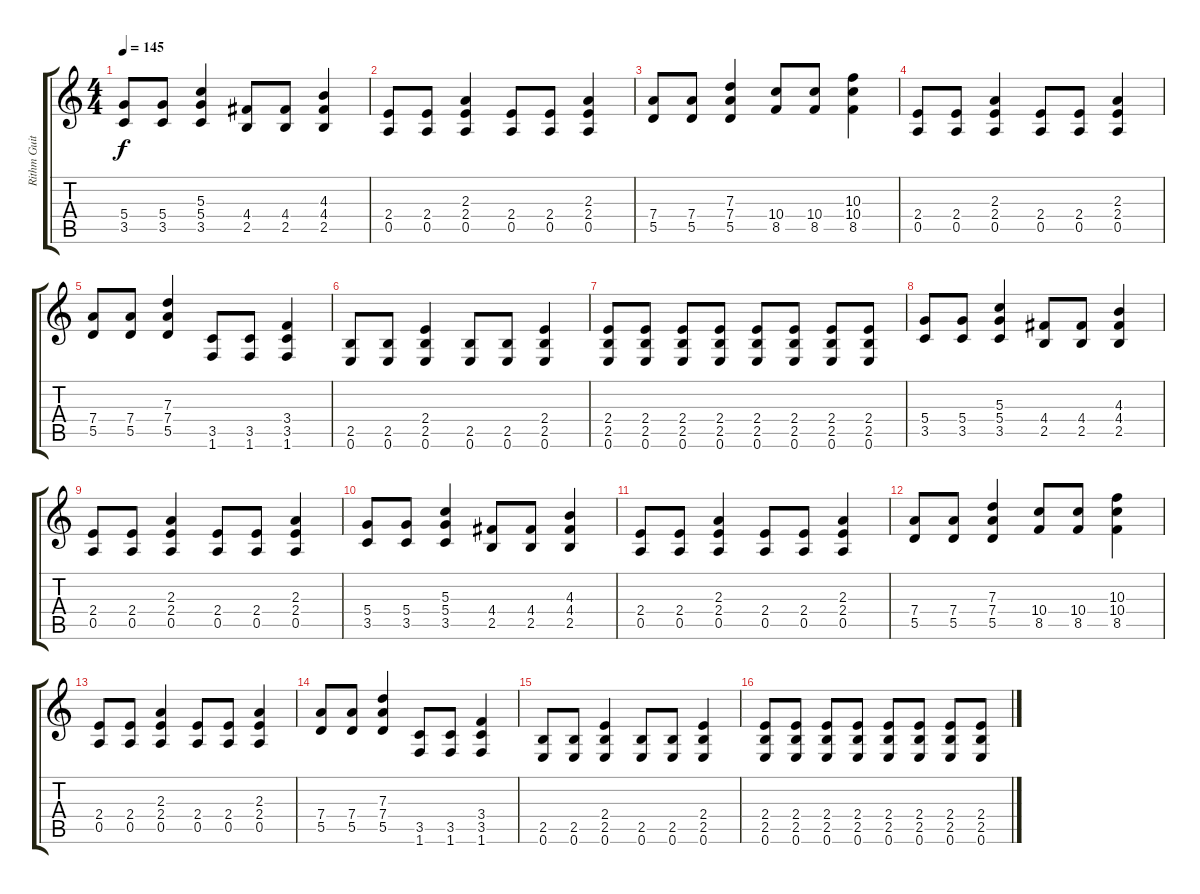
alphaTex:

\track ("Rithm Guitar" "Rithm Guit") {instrument overdrivenguitar}
\staff {score tabs}
\tuning (E4 B3 G3 D3 A2 E2) {hide}
\ts (4 4)
\tempo 145
\clef g2
\ks c
(5.4 3.5).8{dy f} (5.4 3.5).8 (5.3 5.4 3.5).4 (4.4 2.5).8 (4.4 2.5).8 (4.3 4.4 2.5).4 |
(2.4 0.5).8 (2.4 0.5).8 (2.3 2.4 0.5).4 (2.4 0.5).8 (2.4 0.5).8 (2.3 2.4 0.5).4 |
(7.4 5.5).8 (7.4 5.5).8 (7.3 7.4 5.5).4 (10.4 8.5).8 (10.4 8.5).8 (10.3 10.4 8.5).4 |
(2.4 0.5).8 (2.4 0.5).8 (2.3 2.4 0.5).4 (2.4 0.5).8 (2.4 0.5).8 (2.3 2.4 0.5).4 |
(7.4 5.5).8 (7.4 5.5).8 (7.3 7.4 5.5).4 (3.5 1.6).8 (3.5 1.6).8 (3.4 3.5 1.6).4 |
(2.5 0.6).8 (2.5 0.6).8 (2.4 2.5 0.6).4 (2.5 0.6).8 (2.5 0.6).8 (2.4 2.5 0.6).4 |
(2.4 2.5 0.6).8 (2.4 2.5 0.6).8 (2.4 2.5 0.6).8 (2.4 2.5 0.6).8 (2.4 2.5 0.6).8 (2.4 2.5 0.6).8 (2.4 2.5 0.6).8 (2.4 2.5 0.6).8 |
(5.4 3.5).8 (5.4 3.5).8 (5.3 5.4 3.5).4 (4.4 2.5).8 (4.4 2.5).8 (4.3 4.4 2.5).4 |
(2.4 0.5).8 (2.4 0.5).8 (2.3 2.4 0.5).4 (2.4 0.5).8 (2.4 0.5).8 (2.3 2.4 0.5).4 |
(5.4 3.5).8 (5.4 3.5).8 (5.3 5.4 3.5).4 (4.4 2.5).8 (4.4 2.5).8 (4.3 4.4 2.5).4 |
(2.4 0.5).8 (2.4 0.5).8 (2.3 2.4 0.5).4 (2.4 0.5).8 (2.4 0.5).8 (2.3 2.4 0.5).4 |
(7.4 5.5).8 (7.4 5.5).8 (7.3 7.4 5.5).4 (10.4 8.5).8 (10.4 8.5).8 (10.3 10.4 8.5).4 |
(2.4 0.5).8 (2.4 0.5).8 (2.3 2.4 0.5).4 (2.4 0.5).8 (2.4 0.5).8 (2.3 2.4 0.5).4 |
(7.4 5.5).8 (7.4 5.5).8 (7.3 7.4 5.5).4 (3.5 1.6).8 (3.5 1.6).8 (3.4 3.5 1.6).4 |
(2.5 0.6).8 (2.5 0.6).8 (2.4 2.5 0.6).4 (2.5 0.6).8 (2.5 0.6).8 (2.4 2.5 0.6).4 |
(2.4 2.5 0.6).8 (2.4 2.5 0.6).8 (2.4 2.5 0.6).8 (2.4 2.5 0.6).8 (2.4 2.5 0.6).8 (2.4 2.5 0.6).8 (2.4 2.5 0.6).8 (2.4 2.5 0.6).8
